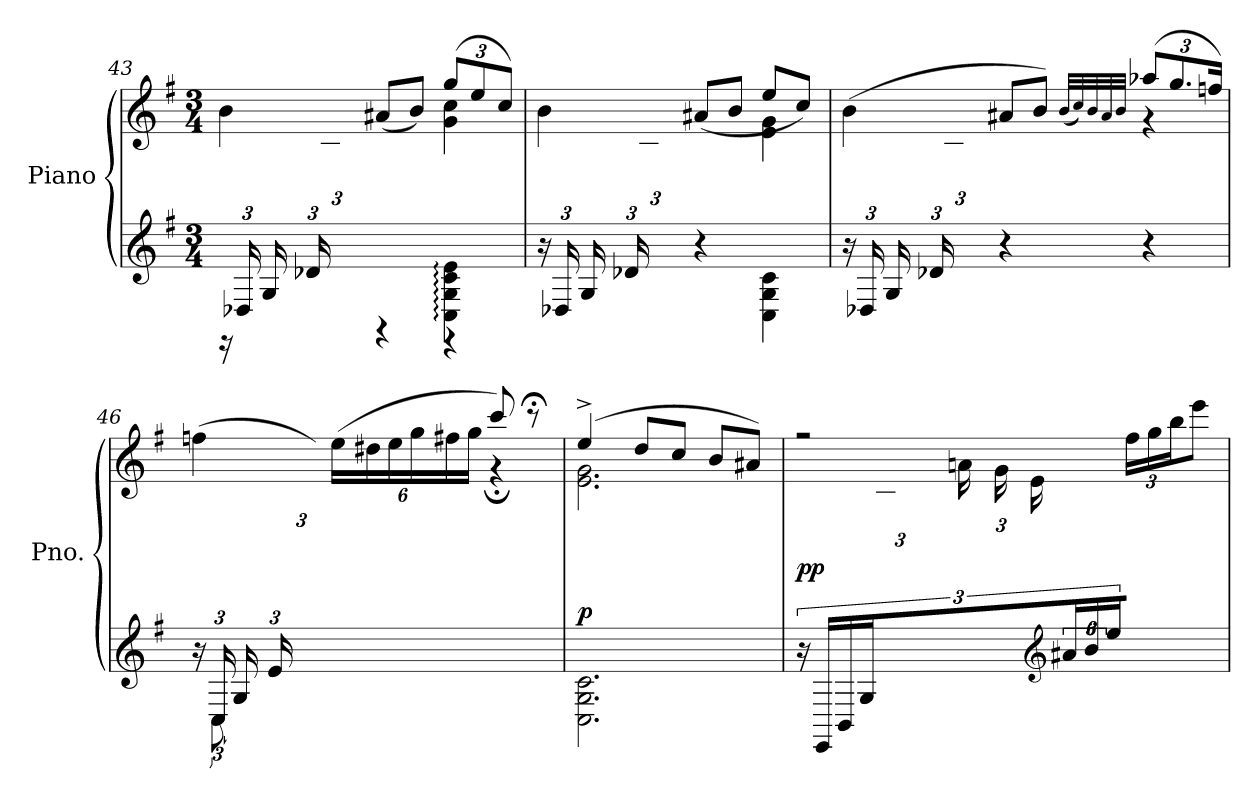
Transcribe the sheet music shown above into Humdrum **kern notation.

**kern	**kern	**dynam
*part1	*part1	*part1
*staff2	*staff1	*staff1/2
*I"Piano	*	*
*I'Pno.	*	*
*clefG2	*clefG2	*
*k[f#]	*k[f#]	*
*M3/4	*M3/4	*
*Xbrackettup	*	*
=43	=43	=43
*^	*^	*
*	*	*	*^	*
24rEE	2ryy	4b\	2ryy	6ryy	.
(>24D-X/LL	.	.	.	.	.
24G/	.	.	.	.	.
24d-X/	.	.	.	.	.
12ryy	.	.	.	24B\	.
.	.	.	.	24fn\JJ)	.
4rGG	.	(<8a#X/L	.	2ryy	.
.	.	8b/J)	.	.	.
*	*	*Xbrackettup	*	*	*
4C\: 4G\: 4c\: 4e\:	4r	(>12gg/L	4g\ 4cc\	.	.
.	.	12ee/	.	.	.
.	.	12cc/J)	.	.	.
*v	*v	*	*	*	*
=44	=44	=44	=44	=44
24r	4b\	2ryy	6ryy	.
(>24D-X/LL	.	.	.	.
24G/	.	.	.	.
24d-X/	.	.	.	.
12ryy	.	.	24B\	.
.	.	.	24fn\JJ)	.
4r	(>8a#X/L	.	2ryy	.
.	8b/J	.	.	.
4C\ 4G\ 4c\	8ee/L	4e\ 4g\	.	.
.	8cc/J)	.	.	.
!!LO:PB:g=z	!!	!!
=45	=45	=45	=45	=45
24r	(>4b\	2ryy	6ryy	.
24D-X/LL	.	.	.	.
24G/	.	.	.	.
24d-X/	.	.	.	.
12ryy	.	.	24B\	.
.	.	.	24fn\JJ	.
4r	8a#X/L	.	2ryy	.
.	8b/J)	.	.	.
.	(>32qb/LLL	.	.	.
.	32qcc/)	.	.	.
.	32qb/	.	.	.
.	32qa#/	.	.	.
.	32qb/JJJ	.	.	.
4r	(>12aa-X/L	4r	.	.
.	12.gg/	.	.	.
.	24ffn/Jk)	.	.	.
=46	=46	=46	=46	=46
*^	*	*	*	*
*	*brackettup	*	*	*	*
24r	24ryy	(>4ffn\	4ryy	6ryy	.
(>24C/LL	12C\	.	.	.	.
24G/	.	.	.	.	.
*Xbrackettup	*	*	*	*	*
24e/	8ryy	.	.	.	.
12ryy	.	.	.	24g\	.
.	.	.	.	24cc\JJ)	.
2ryy	2ryy	(>24ee\LL)	4ryy	2ryy	.
.	.	24dd#X\	.	.	.
.	.	24ee\	.	.	.
.	.	24gg\	.	.	.
.	.	24ff#X\	.	.	.
.	.	24gg\JJ	.	.	.
.	.	8ccc/)	4r;	.	.
.	.	8r;<	.	.	.
*v	*v	*	*	*	*
*	*	*v	*v	*
=47	=47	=47	=47
!	!	!	!LO:DY:a=2
2.C\ 2.G\ 2.c\	(>4ee^/	2.e\ 2.g\	p
.	8dd/L	.	.
.	8cc/J	.	.
.	8b/L	.	.
.	8a#X/J)	.	.
!!LO:LB:g=z	!!
=48	=48	=48	=48
!	!	!	!LO:DY:a=2
24r	2r	6ryy	pp
24EE/LL	.	.	.
24BB/	.	.	.
24G/	.	.	.
24%5ryy	.	24B\	.
.	.	24e\JJ	.
.	.	24an\LL	.
.	.	24g\	.
.	.	24e\	.
*clefG2	*	*	*
24a#X/	.	4.ryy	.
24b/	.	.	.
24ee/JJ	.	.	.
4ryy	24ff#\LL	.	.
.	24gg\	.	.
.	24bb\J	.	.
.	(8eee\J	.	.
*	*v	*v	*
=	=	=
*-	*-	*-
